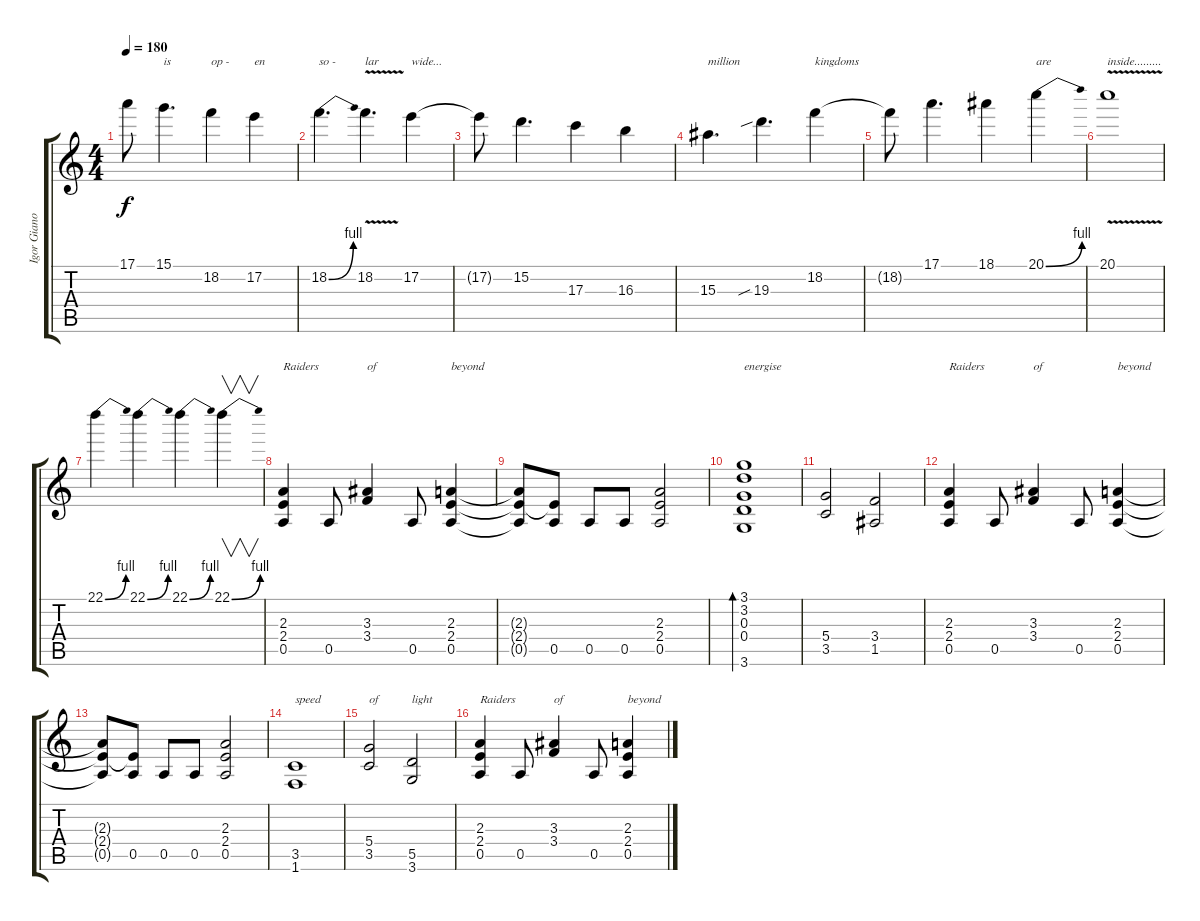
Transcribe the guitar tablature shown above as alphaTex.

\track ("Igor Gianola" "Igor Giano") {instrument distortionguitar}
\staff {score tabs}
\tuning (E4 B3 G3 D3 A2 E2) {hide}
\ts (4 4)
\tempo 180
\clef g2
\ks c
17.1{t}.8{dy f} 15.1.4{d txt "is"} 18.2.4{txt "op -"} 17.2.4{txt "en"} |
18.2{be (bend 0 0 60 4)}.4{d txt "so -"} 18.2{v}.4{d txt "lar"} 17.2.4{txt "wide..."} |
17.2{t}.8 15.2.4{d} 17.3.4 16.3.4 |
15.3.4{d txt "million"} 19.3{sib}.4{d} 18.2.4{txt "kingdoms"} |
18.2{t}.8 17.1.4{d} 18.1.4 20.1{be (bend 0 0 60 4)}.4{txt "are"} |
20.1{v}.1{txt "inside........."} |
22.1{be (bend 0 0 60 4)}.4 22.1{be (bend 0 0 60 4)}.4 22.1{be (bend 0 0 60 4)}.4 22.1{be (bend 0 0 60 4)}.4{v} |
(2.3 2.4 0.5).4{txt "Raiders"} 0.5.8 (3.3 3.4).4{txt "of"} 0.5.8 (2.3 2.4 0.5).4{txt "beyond"} |
(2.3{t} 2.4{t} 0.5{t}).8 (2.4{t} 0.5).8 0.5.8 0.5.8 (2.3 2.4 0.5).2 |
(3.1 3.2 0.3 0.4 3.6).1{bd 240 txt "energise"} |
(5.4 3.5).2 (3.4 1.5).2 |
(2.3 2.4 0.5).4{txt "Raiders"} 0.5.8 (3.3 3.4).4{txt "of"} 0.5.8 (2.3 2.4 0.5).4{txt "beyond"} |
(2.3{t} 2.4{t} 0.5{t}).8 (2.4{t} 0.5).8 0.5.8 0.5.8 (2.3 2.4 0.5).2 |
(3.5 1.6).1{txt "speed"} |
(5.4 3.5).2{txt "of"} (5.5 3.6).2{txt "light"} |
(2.3 2.4 0.5).4{txt "Raiders"} 0.5.8 (3.3 3.4).4{txt "of"} 0.5.8 (2.3 2.4 0.5).4{txt "beyond"}
